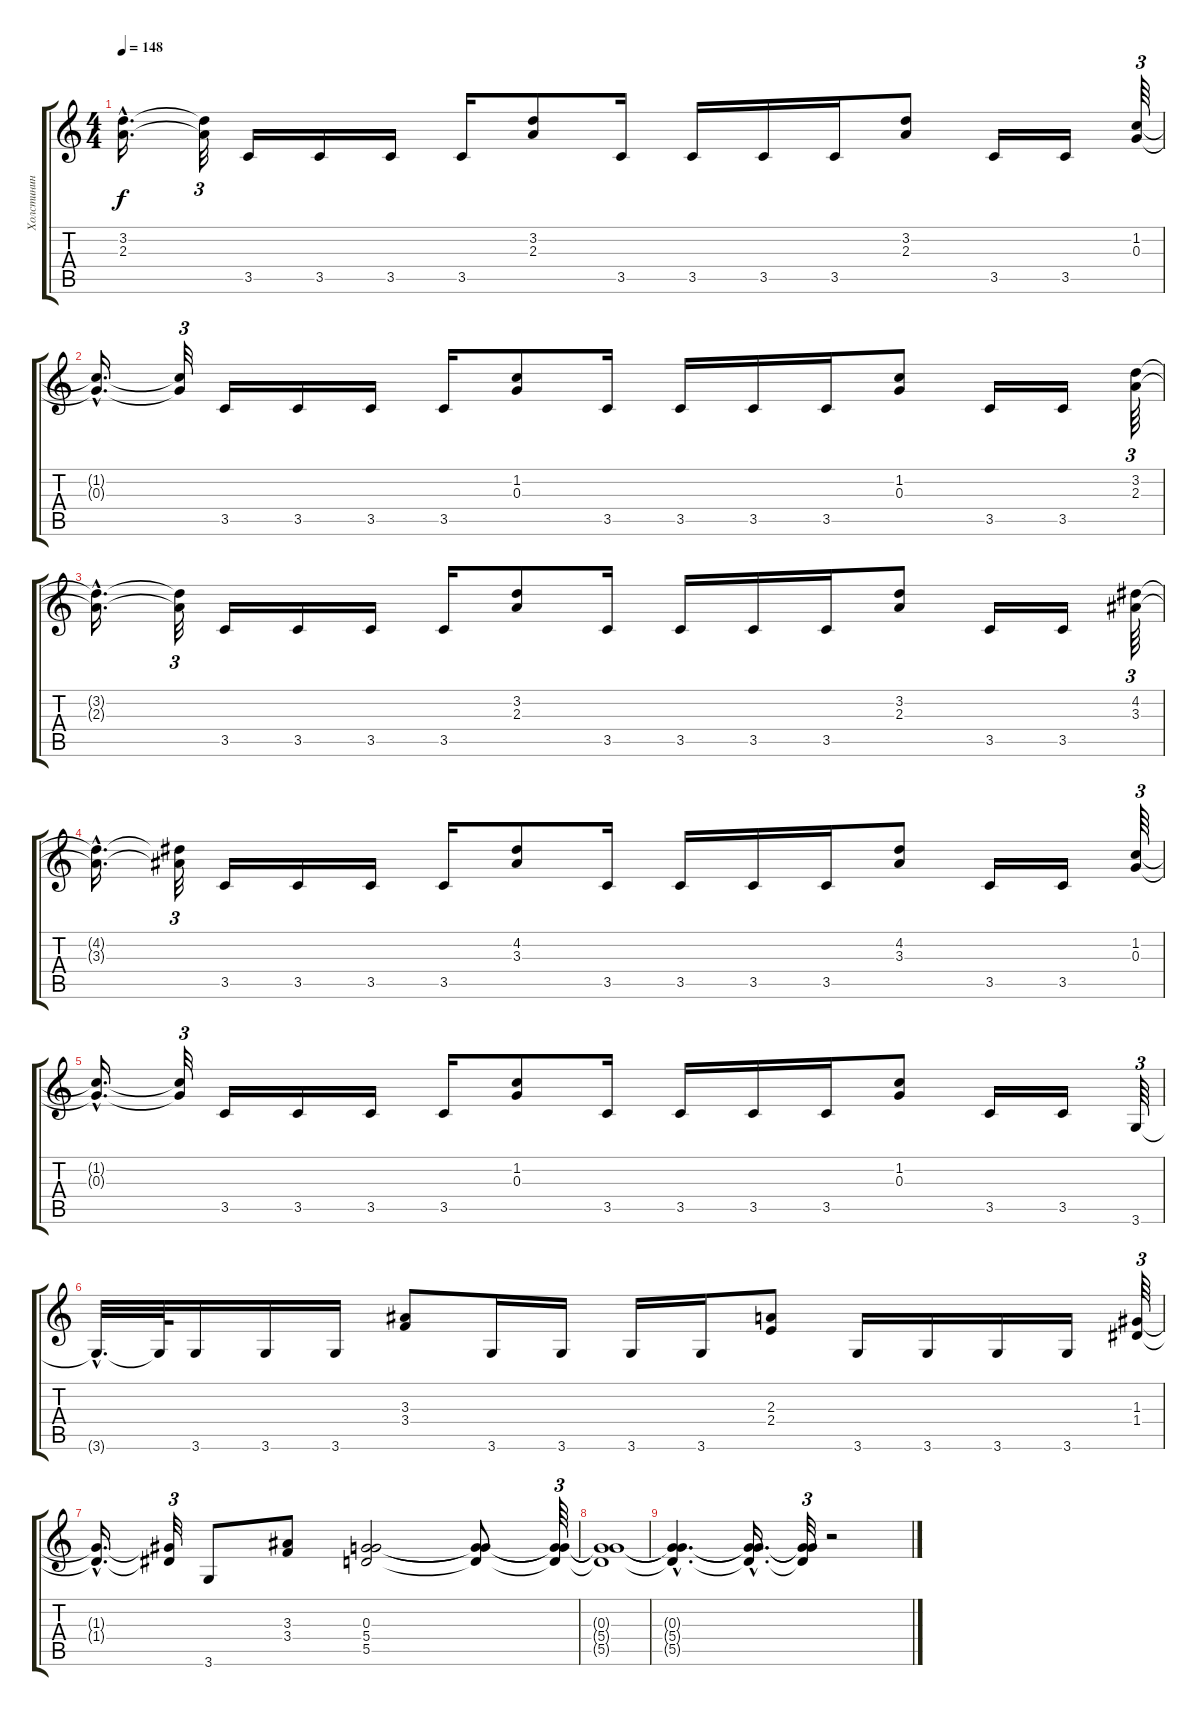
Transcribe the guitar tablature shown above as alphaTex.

\track ("Холстинин" "Холстинин") {instrument distortionguitar}
\staff {score tabs}
\tuning (E4 B3 G3 D3 A2 E2) {hide}
\ts (4 4)
\tempo 148
\clef g2
\ks c
(3.2{hac t} 2.3{hac t}).16{d dy f} (3.2{t} 2.3{t}).32{tu (3 2)} 3.5.16 3.5.16 3.5.16 3.5.16 (3.2 2.3).8 3.5.16 3.5.16 3.5.16 3.5.16 (3.2 2.3).8 3.5.16 3.5.16 (1.2 0.3).64{tu (3 2)} |
(1.2{hac t} 0.3{hac t}).16{d} (1.2{t} 0.3{t}).32{tu (3 2)} 3.5.16 3.5.16 3.5.16 3.5.16 (1.2 0.3).8 3.5.16 3.5.16 3.5.16 3.5.16 (1.2 0.3).8 3.5.16 3.5.16 (3.2 2.3).64{tu (3 2)} |
(3.2{hac t} 2.3{hac t}).16{d} (3.2{t} 2.3{t}).32{tu (3 2)} 3.5.16 3.5.16 3.5.16 3.5.16 (3.2 2.3).8 3.5.16 3.5.16 3.5.16 3.5.16 (3.2 2.3).8 3.5.16 3.5.16 (4.2 3.3).64{tu (3 2)} |
(4.2{hac t} 3.3{hac t}).16{d} (4.2{t} 3.3{t}).32{tu (3 2)} 3.5.16 3.5.16 3.5.16 3.5.16 (4.2 3.3).8 3.5.16 3.5.16 3.5.16 3.5.16 (4.2 3.3).8 3.5.16 3.5.16 (1.2 0.3).64{tu (3 2)} |
(1.2{hac t} 0.3{hac t}).16{d} (1.2{t} 0.3{t}).32{tu (3 2)} 3.5.16 3.5.16 3.5.16 3.5.16 (1.2 0.3).8 3.5.16 3.5.16 3.5.16 3.5.16 (1.2 0.3).8 3.5.16 3.5.16 3.6.64{tu (3 2)} |
3.6{hac t}.32{d} 3.6{t}.64 3.6.16 3.6.16 3.6.16 (3.3 3.4).8 3.6.16 3.6.16 3.6.16 3.6.16 (2.3 2.4).8 3.6.16 3.6.16 3.6.16 3.6.16 (1.3 1.4).64{tu (3 2)} |
(1.3{hac t} 1.4{hac t}).16{d} (1.3{t} 1.4{t}).32{tu (3 2)} 3.6.8 (3.3 3.4).8 (0.3 5.4 5.5).2 (0.3{t} 5.4{t} 5.5{t}).8 (0.3{t} 5.4{t} 5.5{t}).64{tu (3 2)} |
(0.3{t} 5.4{t} 5.5{t}).1 |
(0.3{hac t} 5.4{hac t} 5.5{hac t}).4{d} (0.3{hac t} 5.4{hac t} 5.5{hac t}).16{d} (0.3{t} 5.4{t} 5.5{t}).32{tu (3 2)} r.2
